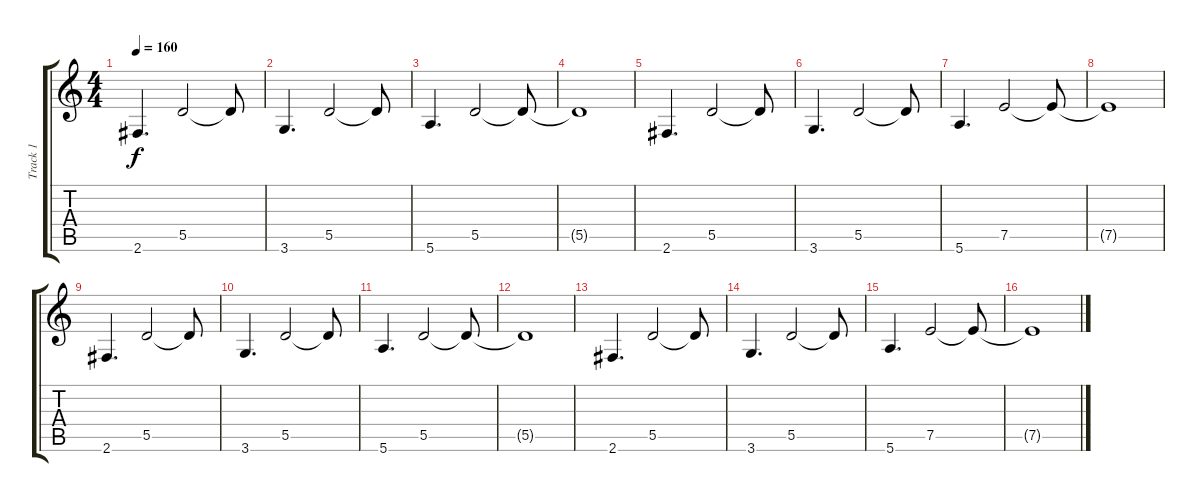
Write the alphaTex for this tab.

\track ("Track 1" "Track 1") {instrument electricguitarclean}
\staff {score tabs}
\tuning (E4 B3 G3 D3 A2 E2) {hide}
\ts (4 4)
\tempo 160
\clef g2
\ks c
2.6.4{d dy f} 5.5.2 5.5{t}.8 |
3.6.4{d} 5.5.2 5.5{t}.8 |
5.6.4{d} 5.5.2 5.5{t}.8 |
5.5{t}.1 |
2.6.4{d} 5.5.2 5.5{t}.8 |
3.6.4{d} 5.5.2 5.5{t}.8 |
5.6.4{d} 7.5.2 7.5{t}.8 |
7.5{t}.1 |
2.6.4{d} 5.5.2 5.5{t}.8 |
3.6.4{d} 5.5.2 5.5{t}.8 |
5.6.4{d} 5.5.2 5.5{t}.8 |
5.5{t}.1 |
2.6.4{d} 5.5.2 5.5{t}.8 |
3.6.4{d} 5.5.2 5.5{t}.8 |
5.6.4{d} 7.5.2 7.5{t}.8 |
7.5{t}.1
